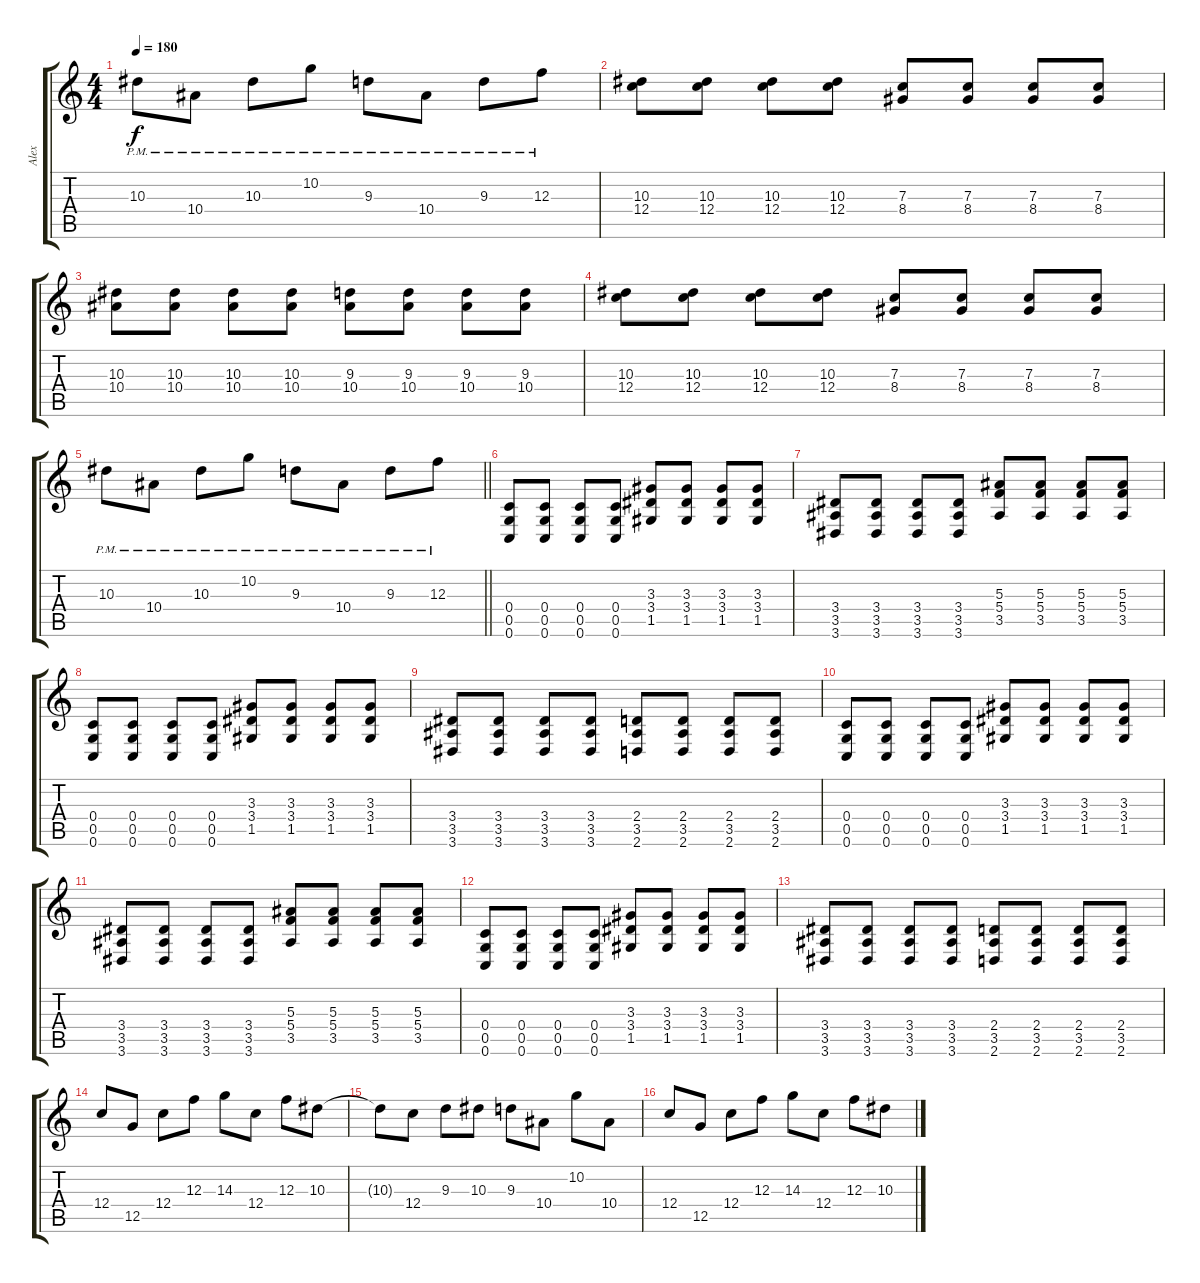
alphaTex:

\track ("Alex" "Alex") {instrument distortionguitar}
\staff {score tabs}
\tuning (D4 A3 F3 C3 G2 C2) {hide}
\ts (4 4)
\tempo 180
\clef g2
\ks c
10.3{pm}.8{dy f} 10.4{pm}.8 10.3{pm}.8 10.2{pm}.8 9.3{pm}.8 10.4{pm}.8 9.3{pm}.8 12.3{pm}.8 |
(10.3 12.4).8 (10.3 12.4).8 (10.3 12.4).8 (10.3 12.4).8 (7.3 8.4).8 (7.3 8.4).8 (7.3 8.4).8 (7.3 8.4).8 |
(10.3 10.4).8 (10.3 10.4).8 (10.3 10.4).8 (10.3 10.4).8 (9.3 10.4).8 (9.3 10.4).8 (9.3 10.4).8 (9.3 10.4).8 |
(10.3 12.4).8 (10.3 12.4).8 (10.3 12.4).8 (10.3 12.4).8 (7.3 8.4).8 (7.3 8.4).8 (7.3 8.4).8 (7.3 8.4).8 |
\barLineRight lightlight
10.3{pm}.8 10.4{pm}.8 10.3{pm}.8 10.2{pm}.8 9.3{pm}.8 10.4{pm}.8 9.3{pm}.8 12.3{pm}.8 |
\section ("" "")
(0.4 0.5 0.6).8 (0.4 0.5 0.6).8 (0.4 0.5 0.6).8 (0.4 0.5 0.6).8 (3.3 3.4 1.5).8 (3.3 3.4 1.5).8 (3.3 3.4 1.5).8 (3.3 3.4 1.5).8 |
(3.4 3.5 3.6).8 (3.4 3.5 3.6).8 (3.4 3.5 3.6).8 (3.4 3.5 3.6).8 (5.3 5.4 3.5).8 (5.3 5.4 3.5).8 (5.3 5.4 3.5).8 (5.3 5.4 3.5).8 |
(0.4 0.5 0.6).8 (0.4 0.5 0.6).8 (0.4 0.5 0.6).8 (0.4 0.5 0.6).8 (3.3 3.4 1.5).8 (3.3 3.4 1.5).8 (3.3 3.4 1.5).8 (3.3 3.4 1.5).8 |
(3.4 3.5 3.6).8 (3.4 3.5 3.6).8 (3.4 3.5 3.6).8 (3.4 3.5 3.6).8 (2.4 3.5 2.6).8 (2.4 3.5 2.6).8 (2.4 3.5 2.6).8 (2.4 3.5 2.6).8 |
(0.4 0.5 0.6).8 (0.4 0.5 0.6).8 (0.4 0.5 0.6).8 (0.4 0.5 0.6).8 (3.3 3.4 1.5).8 (3.3 3.4 1.5).8 (3.3 3.4 1.5).8 (3.3 3.4 1.5).8 |
(3.4 3.5 3.6).8 (3.4 3.5 3.6).8 (3.4 3.5 3.6).8 (3.4 3.5 3.6).8 (5.3 5.4 3.5).8 (5.3 5.4 3.5).8 (5.3 5.4 3.5).8 (5.3 5.4 3.5).8 |
(0.4 0.5 0.6).8 (0.4 0.5 0.6).8 (0.4 0.5 0.6).8 (0.4 0.5 0.6).8 (3.3 3.4 1.5).8 (3.3 3.4 1.5).8 (3.3 3.4 1.5).8 (3.3 3.4 1.5).8 |
(3.4 3.5 3.6).8 (3.4 3.5 3.6).8 (3.4 3.5 3.6).8 (3.4 3.5 3.6).8 (2.4 3.5 2.6).8 (2.4 3.5 2.6).8 (2.4 3.5 2.6).8 (2.4 3.5 2.6).8 |
12.4.8 12.5.8 12.4.8 12.3.8 14.3.8 12.4.8 12.3.8 10.3.8 |
10.3{t}.8 12.4.8 9.3.8 10.3.8 9.3.8 10.4.8 10.2.8 10.4.8 |
12.4.8 12.5.8 12.4.8 12.3.8 14.3.8 12.4.8 12.3.8 10.3.8
